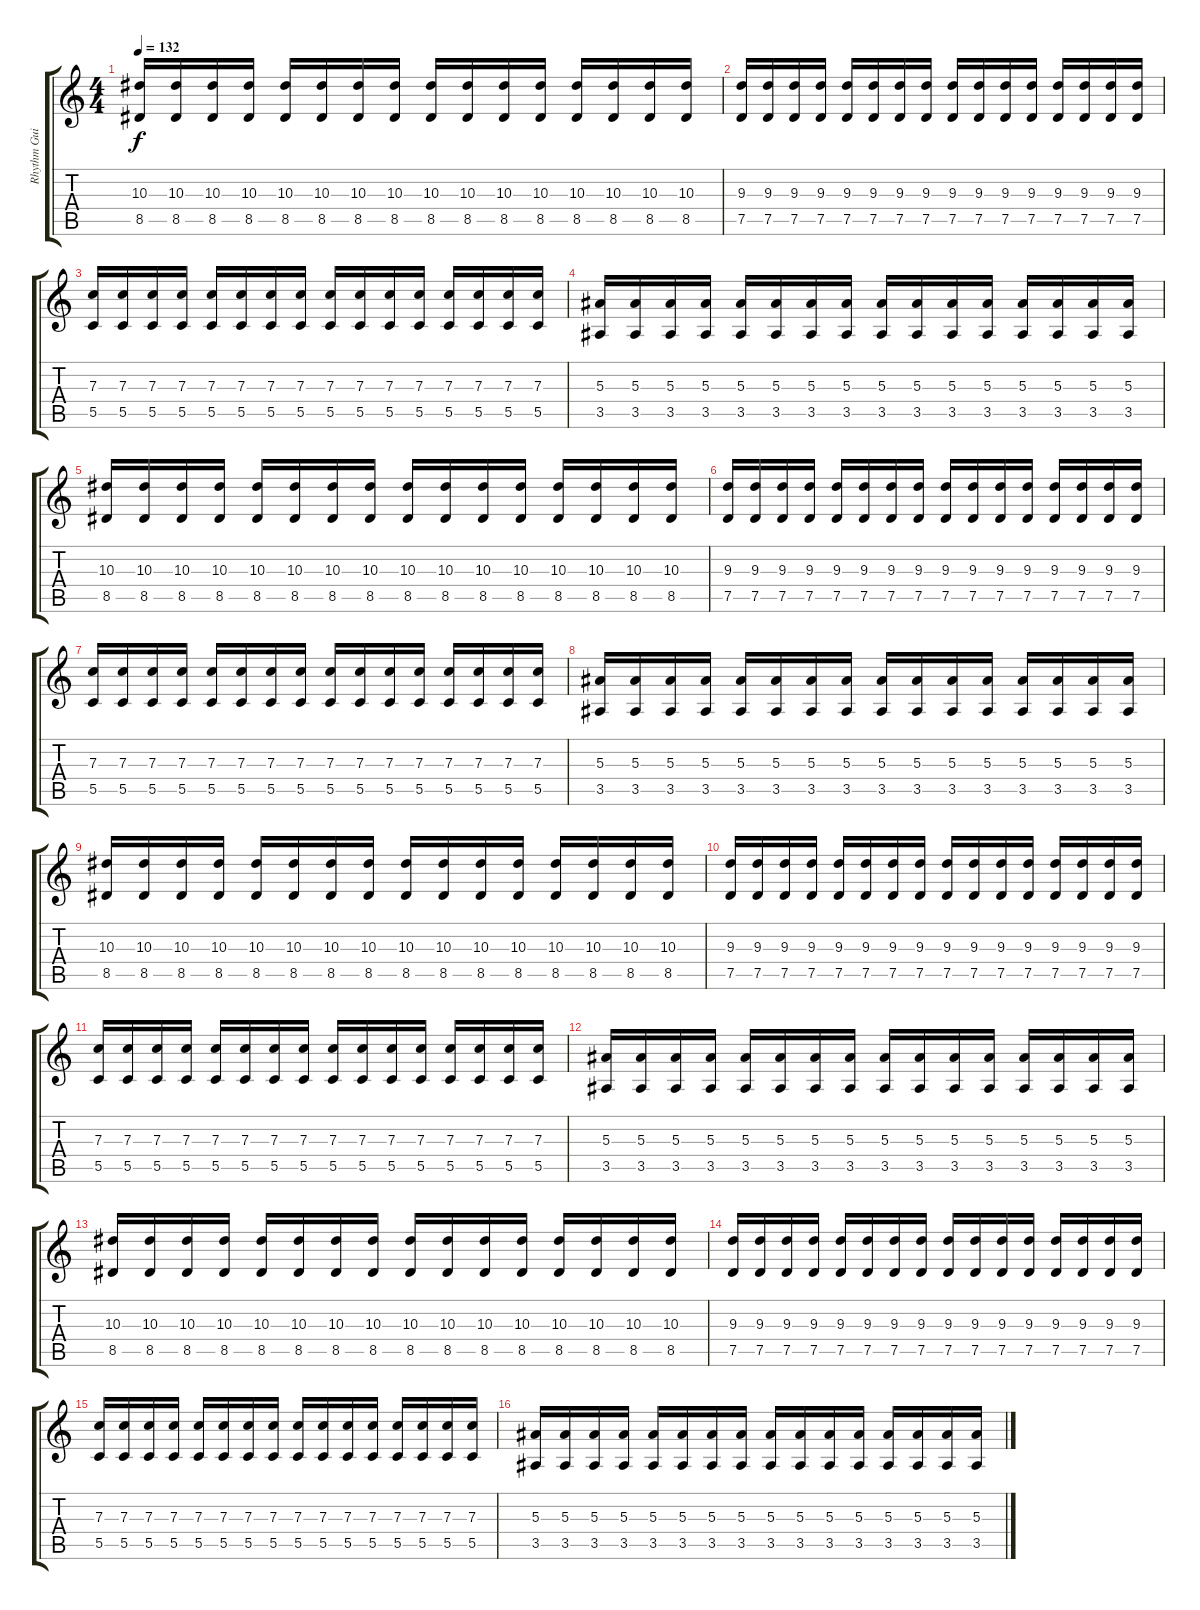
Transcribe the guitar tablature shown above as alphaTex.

\track ("Rhythm Guitar 1" "Rhythm Gui") {instrument distortionguitar}
\staff {score tabs}
\tuning (D4 A3 F3 C3 G2 C2) {hide}
\ts (4 4)
\tempo 132
\clef g2
\ks c
(10.3 8.5).16{dy f} (10.3 8.5).16 (10.3 8.5).16 (10.3 8.5).16 (10.3 8.5).16 (10.3 8.5).16 (10.3 8.5).16 (10.3 8.5).16 (10.3 8.5).16 (10.3 8.5).16 (10.3 8.5).16 (10.3 8.5).16 (10.3 8.5).16 (10.3 8.5).16 (10.3 8.5).16 (10.3 8.5).16 |
(9.3 7.5).16 (9.3 7.5).16 (9.3 7.5).16 (9.3 7.5).16 (9.3 7.5).16 (9.3 7.5).16 (9.3 7.5).16 (9.3 7.5).16 (9.3 7.5).16 (9.3 7.5).16 (9.3 7.5).16 (9.3 7.5).16 (9.3 7.5).16 (9.3 7.5).16 (9.3 7.5).16 (9.3 7.5).16 |
(7.3 5.5).16 (7.3 5.5).16 (7.3 5.5).16 (7.3 5.5).16 (7.3 5.5).16 (7.3 5.5).16 (7.3 5.5).16 (7.3 5.5).16 (7.3 5.5).16 (7.3 5.5).16 (7.3 5.5).16 (7.3 5.5).16 (7.3 5.5).16 (7.3 5.5).16 (7.3 5.5).16 (7.3 5.5).16 |
(5.3 3.5).16 (5.3 3.5).16 (5.3 3.5).16 (5.3 3.5).16 (5.3 3.5).16 (5.3 3.5).16 (5.3 3.5).16 (5.3 3.5).16 (5.3 3.5).16 (5.3 3.5).16 (5.3 3.5).16 (5.3 3.5).16 (5.3 3.5).16 (5.3 3.5).16 (5.3 3.5).16 (5.3 3.5).16 |
(10.3 8.5).16 (10.3 8.5).16 (10.3 8.5).16 (10.3 8.5).16 (10.3 8.5).16 (10.3 8.5).16 (10.3 8.5).16 (10.3 8.5).16 (10.3 8.5).16 (10.3 8.5).16 (10.3 8.5).16 (10.3 8.5).16 (10.3 8.5).16 (10.3 8.5).16 (10.3 8.5).16 (10.3 8.5).16 |
(9.3 7.5).16 (9.3 7.5).16 (9.3 7.5).16 (9.3 7.5).16 (9.3 7.5).16 (9.3 7.5).16 (9.3 7.5).16 (9.3 7.5).16 (9.3 7.5).16 (9.3 7.5).16 (9.3 7.5).16 (9.3 7.5).16 (9.3 7.5).16 (9.3 7.5).16 (9.3 7.5).16 (9.3 7.5).16 |
(7.3 5.5).16 (7.3 5.5).16 (7.3 5.5).16 (7.3 5.5).16 (7.3 5.5).16 (7.3 5.5).16 (7.3 5.5).16 (7.3 5.5).16 (7.3 5.5).16 (7.3 5.5).16 (7.3 5.5).16 (7.3 5.5).16 (7.3 5.5).16 (7.3 5.5).16 (7.3 5.5).16 (7.3 5.5).16 |
(5.3 3.5).16 (5.3 3.5).16 (5.3 3.5).16 (5.3 3.5).16 (5.3 3.5).16 (5.3 3.5).16 (5.3 3.5).16 (5.3 3.5).16 (5.3 3.5).16 (5.3 3.5).16 (5.3 3.5).16 (5.3 3.5).16 (5.3 3.5).16 (5.3 3.5).16 (5.3 3.5).16 (5.3 3.5).16 |
(10.3 8.5).16 (10.3 8.5).16 (10.3 8.5).16 (10.3 8.5).16 (10.3 8.5).16 (10.3 8.5).16 (10.3 8.5).16 (10.3 8.5).16 (10.3 8.5).16 (10.3 8.5).16 (10.3 8.5).16 (10.3 8.5).16 (10.3 8.5).16 (10.3 8.5).16 (10.3 8.5).16 (10.3 8.5).16 |
(9.3 7.5).16 (9.3 7.5).16 (9.3 7.5).16 (9.3 7.5).16 (9.3 7.5).16 (9.3 7.5).16 (9.3 7.5).16 (9.3 7.5).16 (9.3 7.5).16 (9.3 7.5).16 (9.3 7.5).16 (9.3 7.5).16 (9.3 7.5).16 (9.3 7.5).16 (9.3 7.5).16 (9.3 7.5).16 |
(7.3 5.5).16 (7.3 5.5).16 (7.3 5.5).16 (7.3 5.5).16 (7.3 5.5).16 (7.3 5.5).16 (7.3 5.5).16 (7.3 5.5).16 (7.3 5.5).16 (7.3 5.5).16 (7.3 5.5).16 (7.3 5.5).16 (7.3 5.5).16 (7.3 5.5).16 (7.3 5.5).16 (7.3 5.5).16 |
(5.3 3.5).16 (5.3 3.5).16 (5.3 3.5).16 (5.3 3.5).16 (5.3 3.5).16 (5.3 3.5).16 (5.3 3.5).16 (5.3 3.5).16 (5.3 3.5).16 (5.3 3.5).16 (5.3 3.5).16 (5.3 3.5).16 (5.3 3.5).16 (5.3 3.5).16 (5.3 3.5).16 (5.3 3.5).16 |
(10.3 8.5).16 (10.3 8.5).16 (10.3 8.5).16 (10.3 8.5).16 (10.3 8.5).16 (10.3 8.5).16 (10.3 8.5).16 (10.3 8.5).16 (10.3 8.5).16 (10.3 8.5).16 (10.3 8.5).16 (10.3 8.5).16 (10.3 8.5).16 (10.3 8.5).16 (10.3 8.5).16 (10.3 8.5).16 |
(9.3 7.5).16 (9.3 7.5).16 (9.3 7.5).16 (9.3 7.5).16 (9.3 7.5).16 (9.3 7.5).16 (9.3 7.5).16 (9.3 7.5).16 (9.3 7.5).16 (9.3 7.5).16 (9.3 7.5).16 (9.3 7.5).16 (9.3 7.5).16 (9.3 7.5).16 (9.3 7.5).16 (9.3 7.5).16 |
(7.3 5.5).16 (7.3 5.5).16 (7.3 5.5).16 (7.3 5.5).16 (7.3 5.5).16 (7.3 5.5).16 (7.3 5.5).16 (7.3 5.5).16 (7.3 5.5).16 (7.3 5.5).16 (7.3 5.5).16 (7.3 5.5).16 (7.3 5.5).16 (7.3 5.5).16 (7.3 5.5).16 (7.3 5.5).16 |
(5.3 3.5).16 (5.3 3.5).16 (5.3 3.5).16 (5.3 3.5).16 (5.3 3.5).16 (5.3 3.5).16 (5.3 3.5).16 (5.3 3.5).16 (5.3 3.5).16 (5.3 3.5).16 (5.3 3.5).16 (5.3 3.5).16 (5.3 3.5).16 (5.3 3.5).16 (5.3 3.5).16 (5.3 3.5).16
